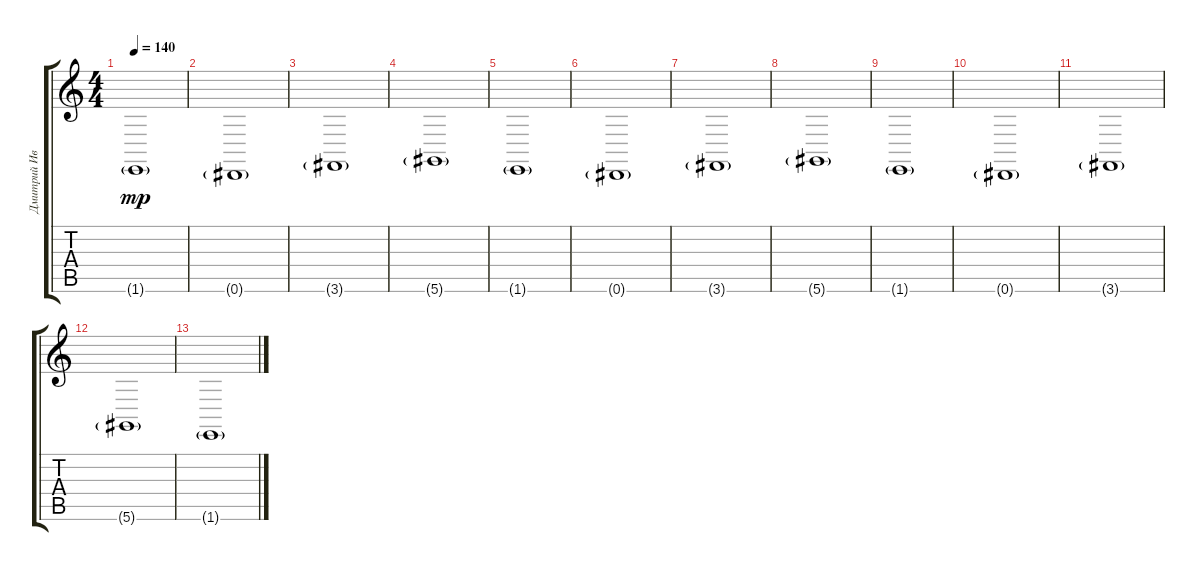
\track ("Дмитрий Иванов/Андрей Смирнов" "Дмитрий Ив") {instrument pad8sweep}
\staff {score tabs}
\tuning (Eb4 Bb3 Gb3 Db3 Ab2 Eb2) {hide}
\ts (4 4)
\tempo 140
\clef g2
\ks c
1.6{g}.1{dy mp} |
0.6{g}.1 |
3.6{g}.1 |
5.6{g}.1 |
1.6{g}.1 |
0.6{g}.1 |
3.6{g}.1 |
5.6{g}.1 |
1.6{g}.1 |
0.6{g}.1 |
3.6{g}.1 |
5.6{g}.1 |
1.6{g}.1
